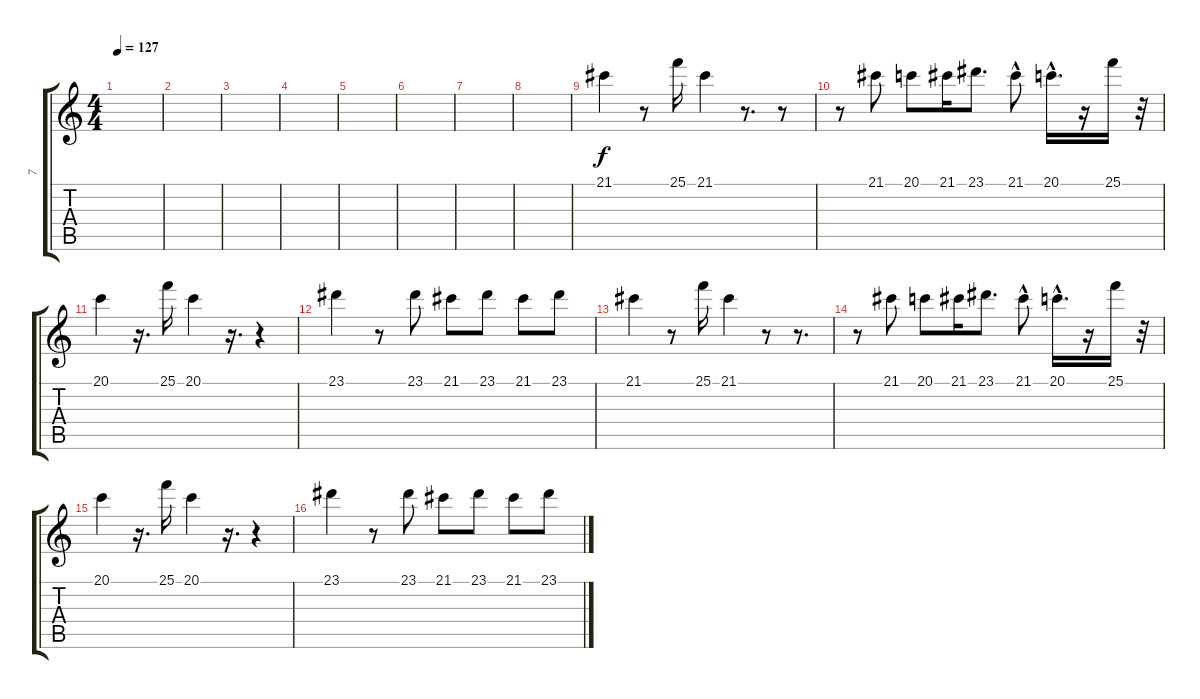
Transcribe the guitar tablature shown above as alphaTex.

\track ("7" "7") {instrument whistle}
\staff {score tabs}
\tuning (E4 B3 G3 D3 A2 E2) {hide}
\ts (4 4)
\tempo 127
\clef g2
\ks c
|
|
|
|
|
|
|
|
21.1.4 r.8 25.1.16 21.1.4 r.8{d} r.8 |
r.8 21.1.8 20.1.8 21.1.16 23.1.8{d} 21.1{hac}.8 20.1{hac}.16{d} r.16 25.1.16 r.32 |
20.1.4 r.16{d} 25.1.16 20.1.4 r.16{d} r.4 |
23.1.4 r.8 23.1.8 21.1.8 23.1.8 21.1.8 23.1.8 |
21.1.4 r.8 25.1.16 21.1.4 r.8 r.8{d} |
r.8 21.1.8 20.1.8 21.1.16 23.1.8{d} 21.1{hac}.8 20.1{hac}.16{d} r.16 25.1.16 r.32 |
20.1.4 r.16{d} 25.1.16 20.1.4 r.16{d} r.4 |
23.1.4 r.8 23.1.8 21.1.8 23.1.8 21.1.8 23.1.8
